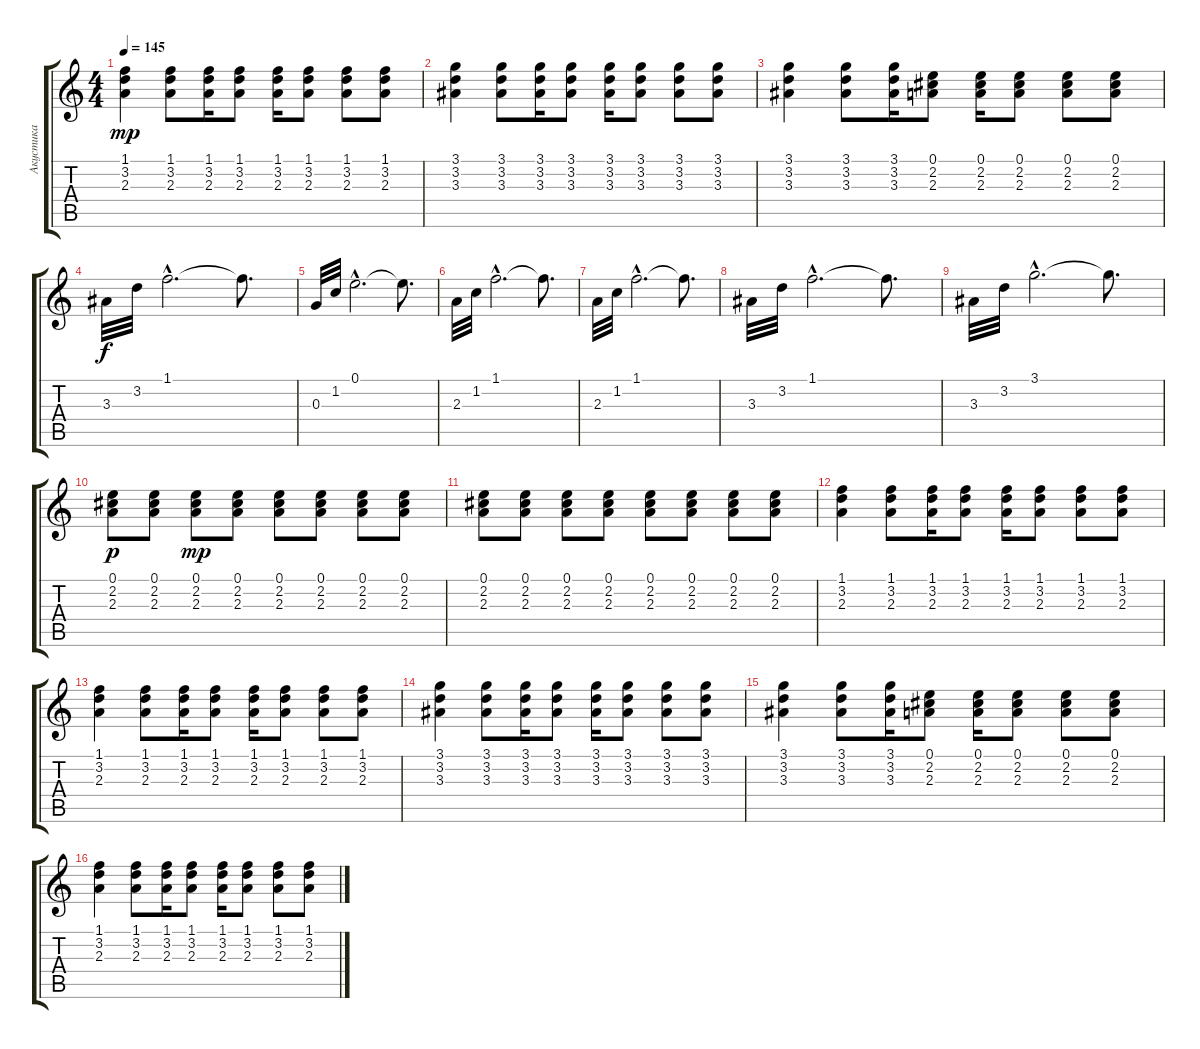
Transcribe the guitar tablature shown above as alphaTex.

\track ("Акустика" "Акустика") {instrument acousticguitarnylon}
\staff {score tabs}
\tuning (E4 B3 G3 D3 A2 E2) {hide}
\ts (4 4)
\tempo 145
\clef g2
\ks c
(1.1 3.2 2.3).4{dy mp} (1.1 3.2 2.3).8 (1.1 3.2 2.3).16 (1.1 3.2 2.3).8 (1.1 3.2 2.3).16 (1.1 3.2 2.3).8 (1.1 3.2 2.3).8 (1.1 3.2 2.3).8 |
(3.1 3.2 3.3).4 (3.1 3.2 3.3).8 (3.1 3.2 3.3).16 (3.1 3.2 3.3).8 (3.1 3.2 3.3).16 (3.1 3.2 3.3).8 (3.1 3.2 3.3).8 (3.1 3.2 3.3).8 |
(3.1 3.2 3.3).4 (3.1 3.2 3.3).8 (3.1 3.2 3.3).16 (0.1 2.2 2.3).8 (0.1 2.2 2.3).16 (0.1 2.2 2.3).8 (0.1 2.2 2.3).8 (0.1 2.2 2.3).8 |
3.3.32{dy f} 3.2.32 1.1{hac}.2{d} 1.1{t}.8{d} |
0.3.32 1.2.32 0.1{hac}.2{d} 0.1{t}.8{d} |
2.3.32 1.2.32 1.1{hac}.2{d} 1.1{t}.8{d} |
2.3.32 1.2.32 1.1{hac}.2{d} 1.1{t}.8{d} |
3.3.32 3.2.32 1.1{hac}.2{d} 1.1{t}.8{d} |
3.3.32 3.2.32 3.1{hac}.2{d} 3.1{t}.8{d} |
(0.1 2.2 2.3).8{dy p} (0.1 2.2 2.3).8 (0.1 2.2 2.3).8{dy mp} (0.1 2.2 2.3).8 (0.1 2.2 2.3).8 (0.1 2.2 2.3).8 (0.1 2.2 2.3).8 (0.1 2.2 2.3).8 |
(0.1 2.2 2.3).8 (0.1 2.2 2.3).8 (0.1 2.2 2.3).8 (0.1 2.2 2.3).8 (0.1 2.2 2.3).8 (0.1 2.2 2.3).8 (0.1 2.2 2.3).8 (0.1 2.2 2.3).8 |
(1.1 3.2 2.3).4 (1.1 3.2 2.3).8 (1.1 3.2 2.3).16 (1.1 3.2 2.3).8 (1.1 3.2 2.3).16 (1.1 3.2 2.3).8 (1.1 3.2 2.3).8 (1.1 3.2 2.3).8 |
(1.1 3.2 2.3).4 (1.1 3.2 2.3).8 (1.1 3.2 2.3).16 (1.1 3.2 2.3).8 (1.1 3.2 2.3).16 (1.1 3.2 2.3).8 (1.1 3.2 2.3).8 (1.1 3.2 2.3).8 |
(3.1 3.2 3.3).4 (3.1 3.2 3.3).8 (3.1 3.2 3.3).16 (3.1 3.2 3.3).8 (3.1 3.2 3.3).16 (3.1 3.2 3.3).8 (3.1 3.2 3.3).8 (3.1 3.2 3.3).8 |
(3.1 3.2 3.3).4 (3.1 3.2 3.3).8 (3.1 3.2 3.3).16 (0.1 2.2 2.3).8 (0.1 2.2 2.3).16 (0.1 2.2 2.3).8 (0.1 2.2 2.3).8 (0.1 2.2 2.3).8 |
(1.1 3.2 2.3).4 (1.1 3.2 2.3).8 (1.1 3.2 2.3).16 (1.1 3.2 2.3).8 (1.1 3.2 2.3).16 (1.1 3.2 2.3).8 (1.1 3.2 2.3).8 (1.1 3.2 2.3).8
